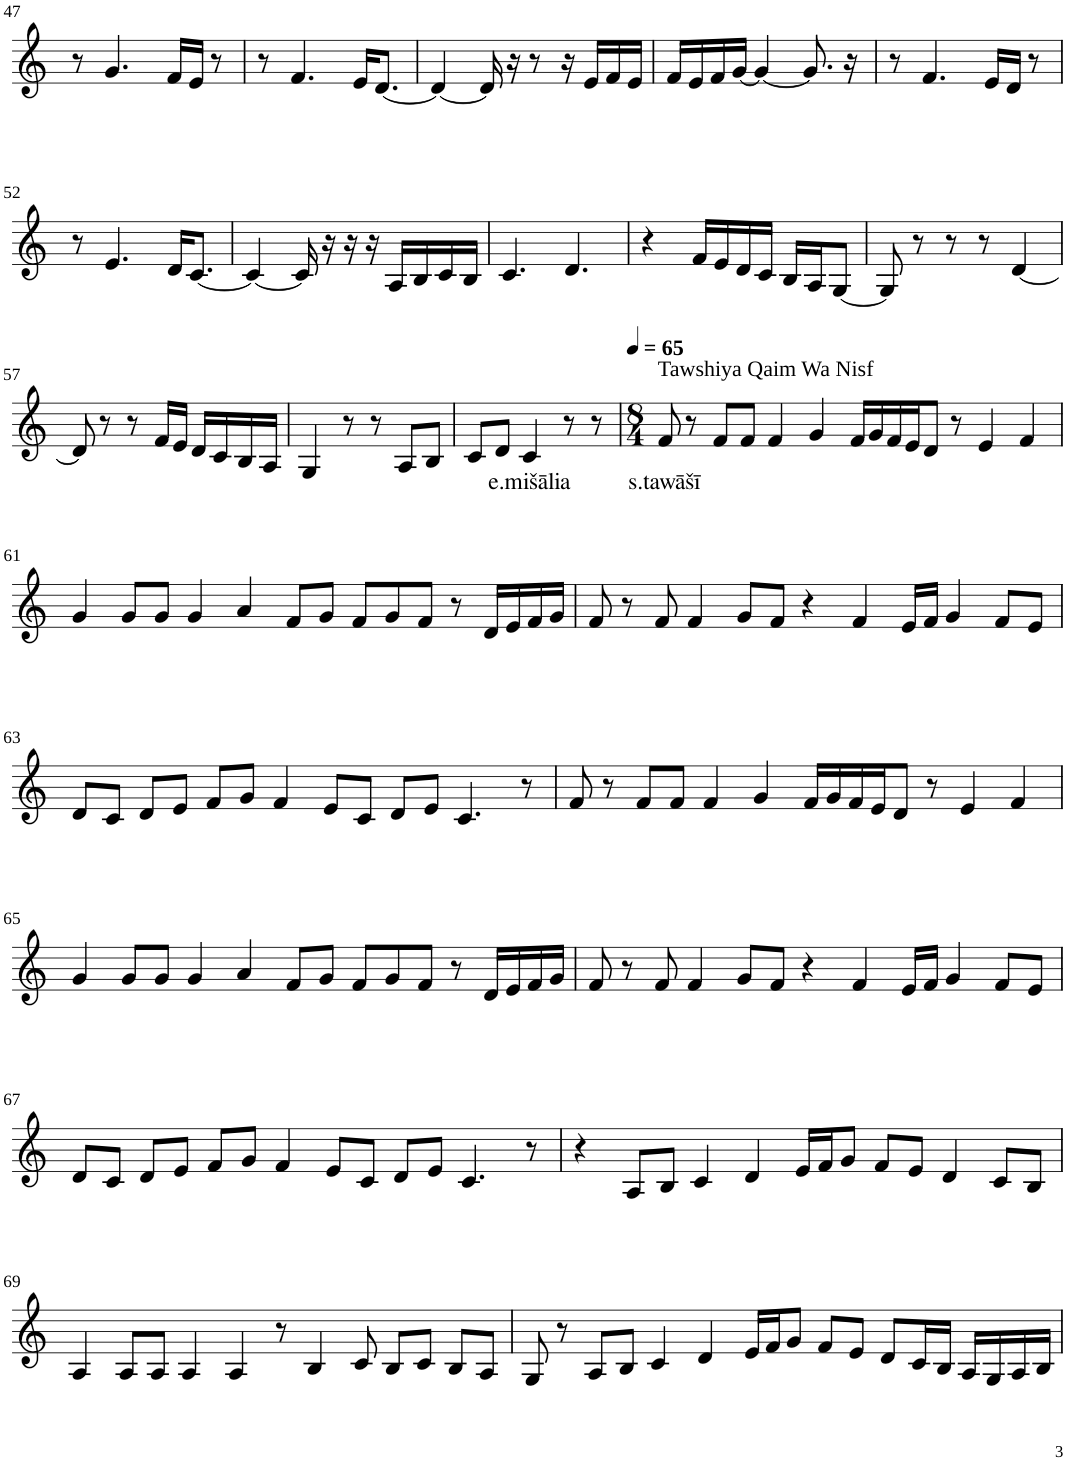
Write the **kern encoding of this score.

**kern	**text
*part1	*part1
*staff1	*staff1
*I"Violin	*
!!LO:PB:g=z
*clefG2	*
*k[]	*
*M3/4	*
=47	=47
8r	.
4.g/	.
16f/LL	.
16e/JJ	.
8r	.
=48	=48
8r	.
4.f/	.
16e/KL	.
[8.d/J	.
=49	=49
4d/_	.
16d/]	.
16r	.
8r	.
16r	.
16e/LL	.
16f/	.
16e/JJ	.
=50	=50
16f/LL	.
16e/	.
16f/	.
[16g/JJ	.
4g/_	.
8.g/]	.
16r	.
=51	=51
8r	.
4.f/	.
16e/LL	.
16d/JJ	.
8r	.
!!LO:LB:g=z
=52	=52
8r	.
4.e/	.
16d/KL	.
[8.c/J	.
=53	=53
4c/_	.
16c/]	.
16r	.
16r	.
16r	.
16A/LL	.
16B/	.
16c/	.
16B/JJ	.
=54	=54
4.c/	.
4.d/	.
=55	=55
4r	.
16f/LL	.
16e/	.
16d/	.
16c/JJ	.
16B/LL	.
16A/J	.
[8G/J	.
=56	=56
8G/]	.
8r	.
8r	.
8r	.
[4d/	.
!!LO:LB:g=z
=57	=57
8d/]	.
8r	.
8r	.
16f/LL	.
16e/JJ	.
16d/LL	.
16c/	.
16B/	.
16A/JJ	.
=58	=58
4G/	.
8r	.
8r	.
8A/L	.
8B/J	.
=59	=59
8c/L	.
8d/J	.
!	!LO:LY:b
4c/	e.mišālia
8r	.
8r	.
=60	=60
*M8/4	*
*MM65	*
!LO:TX:a:t=Tawshiya Qaim Wa Nisf	!
!	!LO:LY:b
8f/	s.tawāšī
8r	.
8f/L	.
8f/J	.
4f/	.
4g/	.
16f/LL	.
16g/	.
16f/	.
16e/J	.
8d/J	.
8r	.
4e/	.
4f/	.
!!LO:LB:g=z
=61	=61
4g/	.
8g/L	.
8g/J	.
4g/	.
4a/	.
8f/L	.
8g/J	.
8f/L	.
8g/	.
8f/J	.
8r	.
16d/LL	.
16e/	.
16f/	.
16g/JJ	.
=62	=62
8f/	.
8r	.
8f/	.
4f/	.
8g/L	.
8f/J	.
4r	.
4f/	.
16e/LL	.
16f/JJ	.
4g/	.
8f/L	.
8e/J	.
!!LO:LB:g=z
=63	=63
8d/L	.
8c/J	.
8d/L	.
8e/J	.
8f/L	.
8g/J	.
4f/	.
8e/L	.
8c/J	.
8d/L	.
8e/J	.
4.c/	.
8r	.
=64	=64
8f/	.
8r	.
8f/L	.
8f/J	.
4f/	.
4g/	.
16f/LL	.
16g/	.
16f/	.
16e/J	.
8d/J	.
8r	.
4e/	.
4f/	.
!!LO:LB:g=z
=65	=65
4g/	.
8g/L	.
8g/J	.
4g/	.
4a/	.
8f/L	.
8g/J	.
8f/L	.
8g/	.
8f/J	.
8r	.
16d/LL	.
16e/	.
16f/	.
16g/JJ	.
=66	=66
8f/	.
8r	.
8f/	.
4f/	.
8g/L	.
8f/J	.
4r	.
4f/	.
16e/LL	.
16f/JJ	.
4g/	.
8f/L	.
8e/J	.
!!LO:LB:g=z
=67	=67
8d/L	.
8c/J	.
8d/L	.
8e/J	.
8f/L	.
8g/J	.
4f/	.
8e/L	.
8c/J	.
8d/L	.
8e/J	.
4.c/	.
8r	.
=68	=68
4r	.
8A/L	.
8B/J	.
4c/	.
4d/	.
16e/LL	.
16f/J	.
8g/J	.
8f/L	.
8e/J	.
4d/	.
8c/L	.
8B/J	.
!!LO:LB:g=z
=69	=69
4A/	.
8A/L	.
8A/J	.
4A/	.
4A/	.
8r	.
4B/	.
8c/	.
8B/L	.
8c/J	.
8B/L	.
8A/J	.
=70	=70
8G/	.
8r	.
8A/L	.
8B/J	.
4c/	.
4d/	.
16e/LL	.
16f/J	.
8g/J	.
8f/L	.
8e/J	.
8d/L	.
16c/L	.
16B/JJ	.
16A/LL	.
16G/	.
16A/	.
16B/JJ	.
=	=
*-	*-
